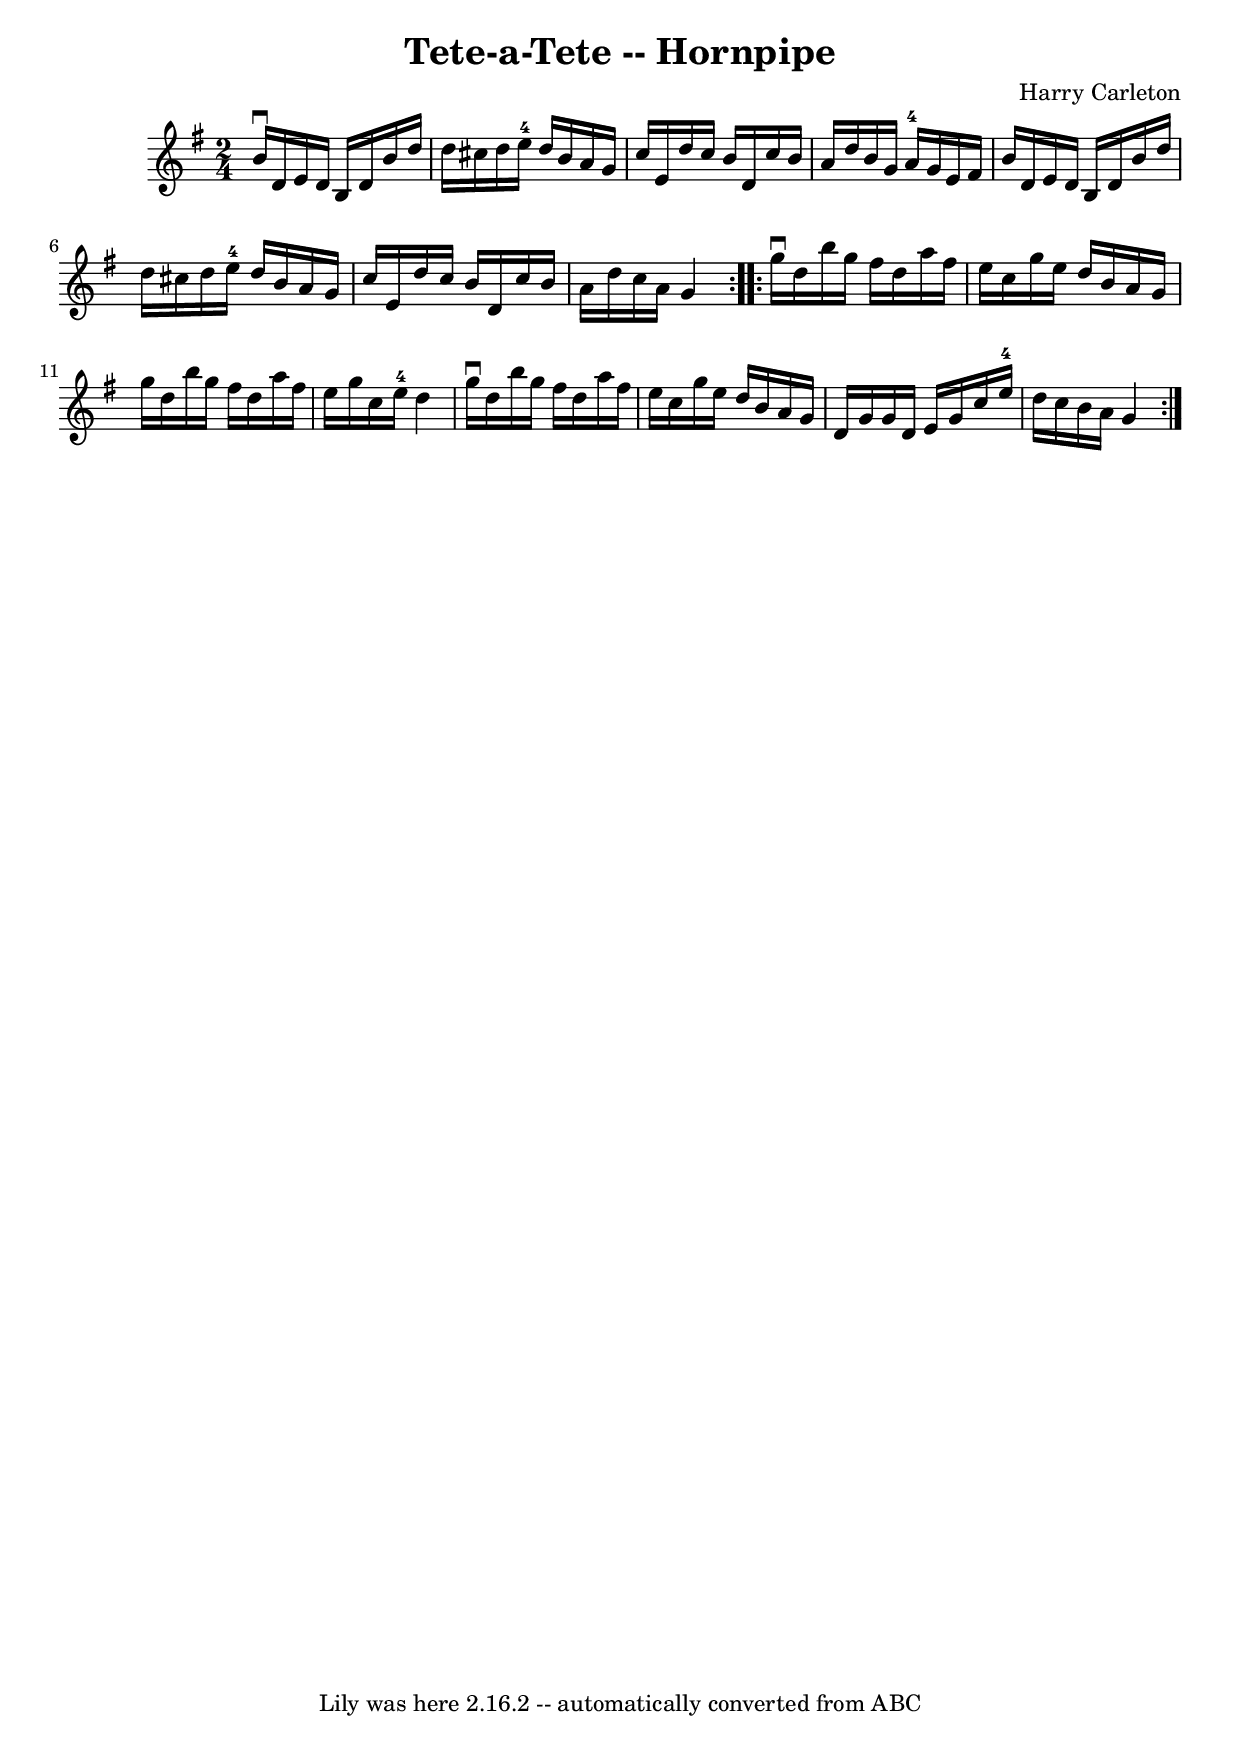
\version "2.16.2"
\include "Mammoth.ily"
\header {
  %% book = "Cole's 1000 Fiddle Tunes"
 composer = "Harry Carleton"
 crossRefNumber = "1"
 footnotes = ""
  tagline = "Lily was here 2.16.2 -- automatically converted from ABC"
  title = "Tete-a-Tete -- Hornpipe"

}
voicedefault =  {



  \repeat volta 2 {

    \time 2/4 
    \key g \major
 b'16^\downbow d'16 e'16 d'16 b16 d'16 b'16 d''16   |
 d''16 cis''16 d''16 e''16-4 d''16 b'16 a'16 g'16   |
 c''16 e'16 d''16 c''16 b'16 d'16 c''16 b'16   |
 a'16 d''16 b'16 g'16 a'16-4 g'16 e'16 fis'16   |
 b'16 d'16 e'16 d'16 b16 d'16 b'16 d''16   |
 d''16 cis''16 d''16 e''16-4 d''16 b'16 a'16 g'16   |
 c''16 e'16 d''16 c''16 b'16 d'16 c''16 b'16   |
 a'16 d''16 c''16 a'16 g'4 
    
  }     
  \repeat volta 2 {
 g''16^\downbow d''16 b''16 g''16 fis''16 d''16 a''16 fis''16   |
 e''16 c''16 g''16 e''16 d''16 b'16 a'16 g'16   |
 g''16 d''16 b''16 g''16 fis''16 d''16 a''16 fis''16   |
 e''16 g''16 c''16 e''16-4 d''4   |
 g''16^\downbow d''16 b''16 g''16 fis''16 d''16 a''16 fis''16   |
 e''16 c''16 g''16 e''16 d''16 b'16 a'16 g'16   |
 d'16 g'16 g'16 d'16 e'16 g'16 c''16 e''16-4  |
 d''16 c''16 b'16    
 a'16 g'4  
  }   

}

\score{
  <<

    \context Staff="default"
    {
      \voicedefault 
      
    }

  >>
  \layout {
    
  }
  \midi {
  }

}
